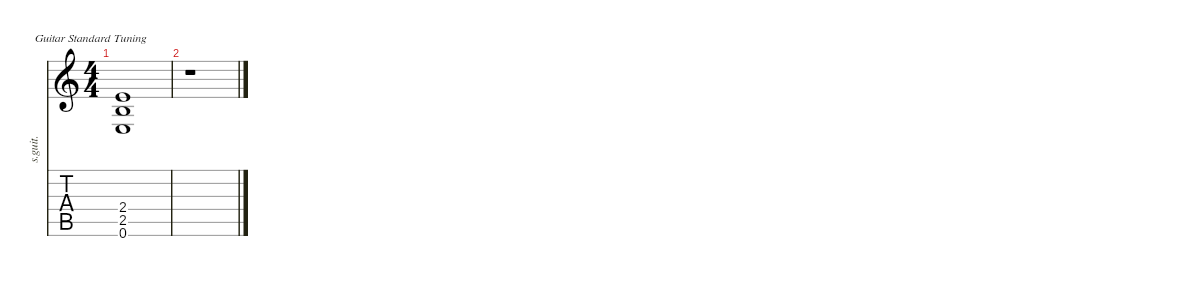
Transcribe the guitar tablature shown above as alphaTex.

\defaultSystemsLayout 4
\hideDynamics
\bracketExtendMode nobrackets
\track ("James Hetfield (Rhythm)" "s.guit.") {instrument distortionguitar}
\staff {score tabs}
\tuning (E4 B3 G3 D3 A2 E2)
\ts (4 4)
\tempo (118 hide)
\clef g2
\ks c
(2.4{t} 2.5{t} 0.6{t}).1{lyrics (0 "") lyrics (1 "") lyrics (2 "") lyrics (3 "") lyrics (4 "") dy f} |
r.1
